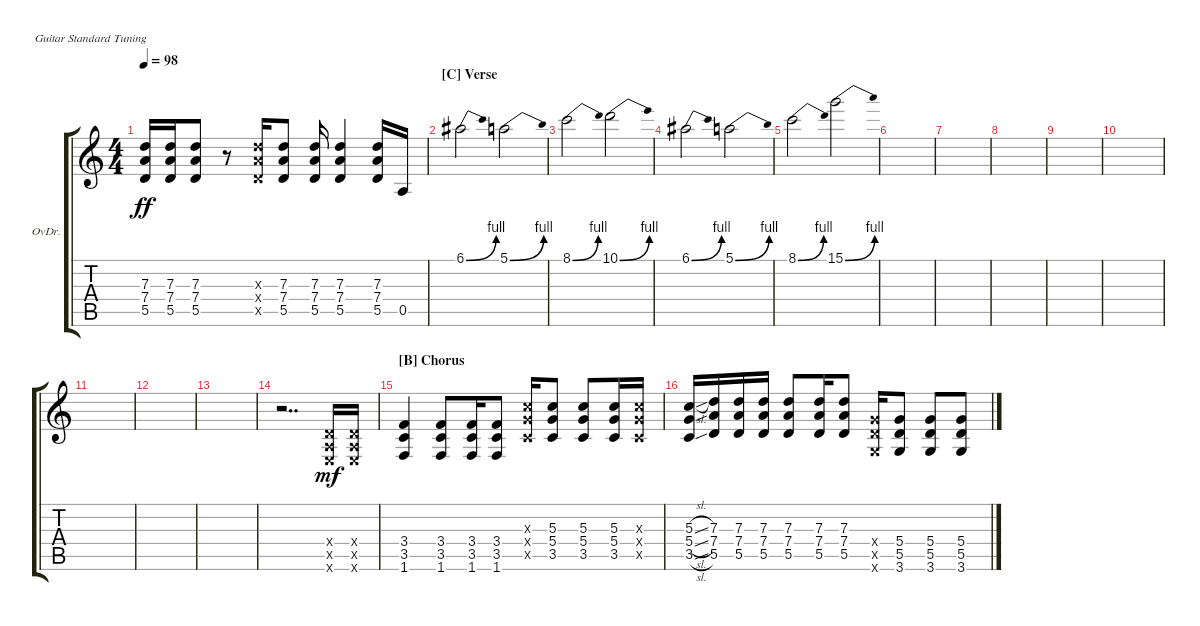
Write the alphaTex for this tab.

\defaultSystemsLayout 4
\bracketExtendMode groupsimilarinstruments
\firstSystemTrackNameOrientation horizontal
\otherSystemsTrackNameOrientation horizontal
\track ("Overdriven Guitar (John Frucsiante)" "OvDr.") {instrument overdrivenguitar}
\staff {score tabs}
\tuning (E4 B3 G3 D3 A2 E2)
\ts (4 4)
\tempo 98
\clef g2
\scale
0.333333
\ks c
(5.5{t} 7.4{t} 7.3{t}).16{dy ff} (5.5 7.4 7.3).16 (7.3 7.4 5.5).8 r.8 (7.3{x} 7.4{x} 5.5{x}).16 (5.5 7.4 7.3).8 (5.5 7.4 7.3).16 (7.3 7.4 5.5).4 (5.5 7.4 7.3).16 0.5.16 |
\section ("C" "Verse")
\scale
0.333333 6.1{be (bend 0 0 7.199999999999999 4)}.2 5.1{be (bend 0 0 7.8 4)}.2 |
\scale
0.333333 8.1{be (bend 0 0 8.4 4)}.2 10.1{be (bend 0 0 9 4)}.2 |
\scale
0.333333 6.1{be (bend 0 0 7.199999999999999 4)}.2 5.1{be (bend 0 0 7.8 4)}.2 |
\scale
0.333333 8.1{be (bend 0 0 8.4 4)}.2 15.1{be (bend 0 0 9 4)}.2 |
\scale
0.333333 |
\scale
0.333333 |
\scale
0.333333 |
\scale
0.333333 |
\scale
0.333333 |
\scale
0.333333 |
\scale
0.333333 |
\scale
0.333333 |
\scale
0.333333 r.2{dd} (0.6{x} 0.5{x} 0.4{x}).16{dy mf} (0.4{x} 0.5{x} 0.6{x}).16 |
\section ("B" "Chorus")
\scale
0.333333 (1.6 3.5 3.4).4 (3.4 3.5 1.6).8 (1.6 3.5 3.4).16 (3.4 3.5 1.6).8 (3.5{x} 5.4{x} 5.3{x}).16 (3.5 5.4 5.3).8 (3.5 5.4 5.3).8 (3.5 5.4 5.3).16 (3.5{x} 5.4{x} 5.3{x}).16 |
\scale
0.333333 (3.5{sl} 5.4{sl} 5.3{sl}).16 (5.5 7.4 7.3).16 (5.5 7.4 7.3).16 (7.3 7.4 5.5).16 (5.5 7.4 7.3).8 (7.3 7.4 5.5).16 (5.5 7.4 7.3).8 (3.6{x} 5.5{x} 5.4{x}).16 (3.6 5.5 5.4).8 (3.6 5.5 5.4).8 (3.6 5.5 5.4).8
